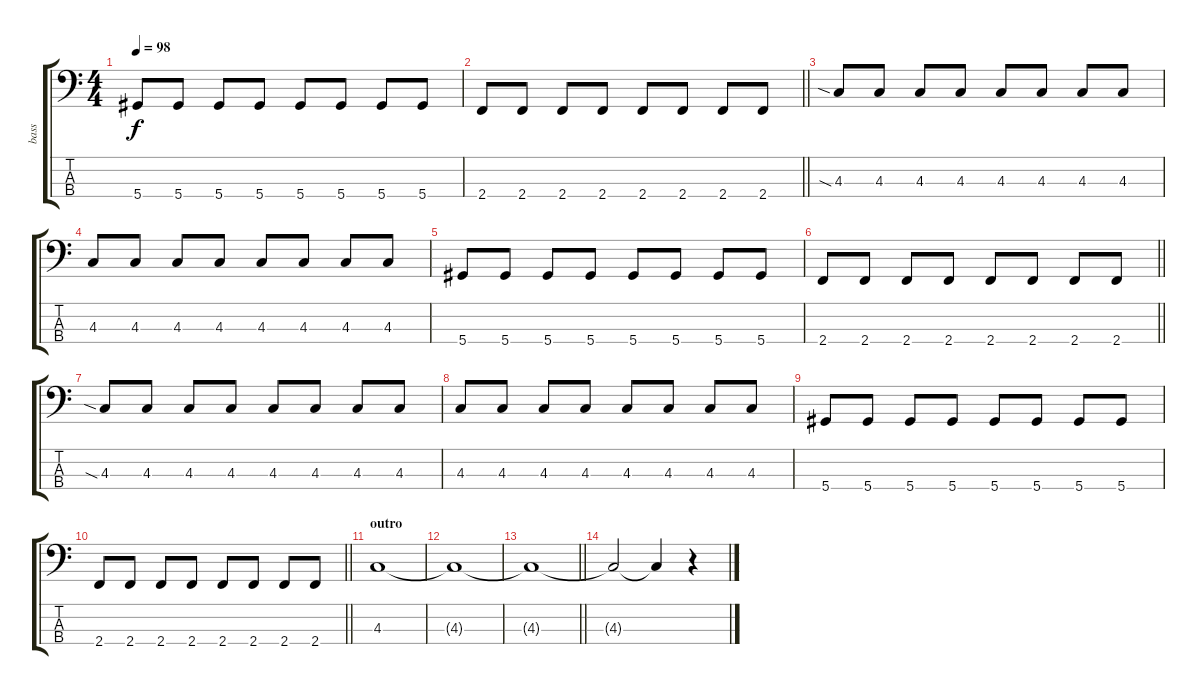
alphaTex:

\track ("bass " "bass ") {instrument electricguitarjazz}
\staff {score tabs}
\tuning (Gb2 Db2 Ab1 Eb1) {hide}
\ts (4 4)
\tempo 98
\clef f4
\ks c
5.4.8{dy f} 5.4.8 5.4.8 5.4.8 5.4.8 5.4.8 5.4.8 5.4.8 |
\barLineRight lightlight
2.4.8 2.4.8 2.4.8 2.4.8 2.4.8 2.4.8 2.4.8 2.4.8 |
4.3{sia}.8 4.3.8 4.3.8 4.3.8 4.3.8 4.3.8 4.3.8 4.3.8 |
4.3.8 4.3.8 4.3.8 4.3.8 4.3.8 4.3.8 4.3.8 4.3.8 |
5.4.8 5.4.8 5.4.8 5.4.8 5.4.8 5.4.8 5.4.8 5.4.8 |
\barLineRight lightlight
2.4.8 2.4.8 2.4.8 2.4.8 2.4.8 2.4.8 2.4.8 2.4.8 |
4.3{sia}.8 4.3.8 4.3.8 4.3.8 4.3.8 4.3.8 4.3.8 4.3.8 |
4.3.8 4.3.8 4.3.8 4.3.8 4.3.8 4.3.8 4.3.8 4.3.8 |
5.4.8 5.4.8 5.4.8 5.4.8 5.4.8 5.4.8 5.4.8 5.4.8 |
\barLineRight lightlight
2.4.8 2.4.8 2.4.8 2.4.8 2.4.8 2.4.8 2.4.8 2.4.8 |
\section ("" "outro")
4.3.1 |
4.3{t}.1 |
\barLineRight lightlight
4.3{t}.1 |
4.3{t}.2 4.3{t}.4 r.4
